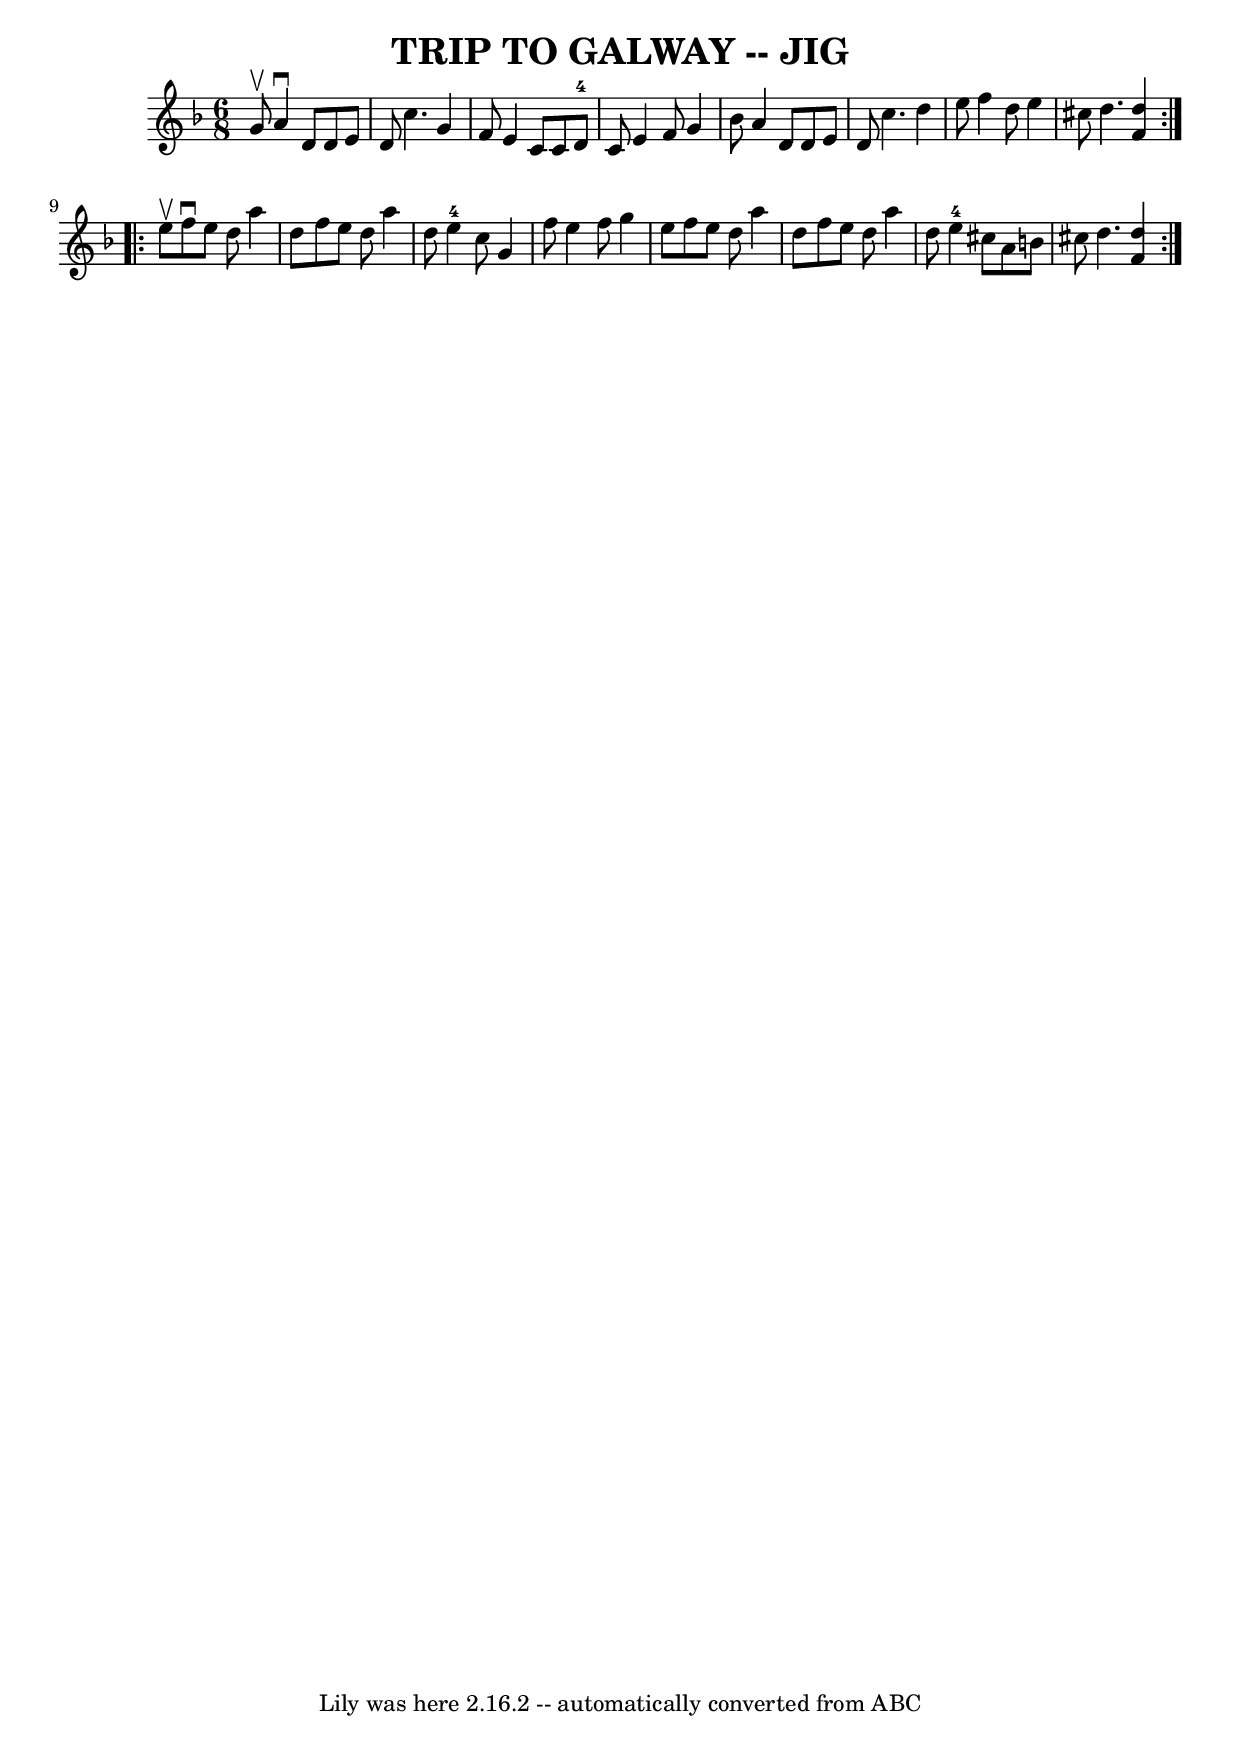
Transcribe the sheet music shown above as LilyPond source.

\version "2.16.2"
\include "Mammoth.ily"
\header {
  %% book = "Ryan's Mammoth Collection of Fiddle Tunes"
  crossRefNumber = "1"
  footnotes = ""
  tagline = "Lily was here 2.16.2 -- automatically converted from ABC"
  title = "TRIP TO GALWAY -- JIG"

}
voicedefault =  {



  \repeat volta 2 {

    \time 6/8 
    \key d \minor
    g'8^\upbow       |
    a'4^\downbow d'8    
    d'8 e'8 d'8    |
    c''4. g'4 f'8    |
    e'4 c'8    
    c'8 d'8-4 c'8    |
    e'4 f'8 g'4 bes'8        |
    
    a'4 d'8 d'8 e'8 d'8    |
    c''4. d''4 e''8     |
    f''4 d''8 e''4 cis''8    |
    d''4.  << d''4 f'4 
	    >>   
  }     
  \repeat volta 2 {
    e''8^\upbow       |
    f''8^\downbow   
    e''8 d''8 a''4 d''8    |
    f''8 e''8 d''8 a''4 d''8  |
    e''4-4 c''8 g'4 f''8    |
    e''4 f''8    
    g''4 e''8        |
    f''8 e''8 d''8 a''4 d''8    |
    
    f''8 e''8 d''8 a''4 d''8    |
    e''4-4 cis''8    
    a'8 b'8 cis''!8    |
    d''4.  << d''4 f'4   >>   
  }   

}

\score{
  <<

    \context Staff="default"
    {
      \voicedefault 
      
    }

  >>
  \layout {
    
  }
  \midi {
  }

}
